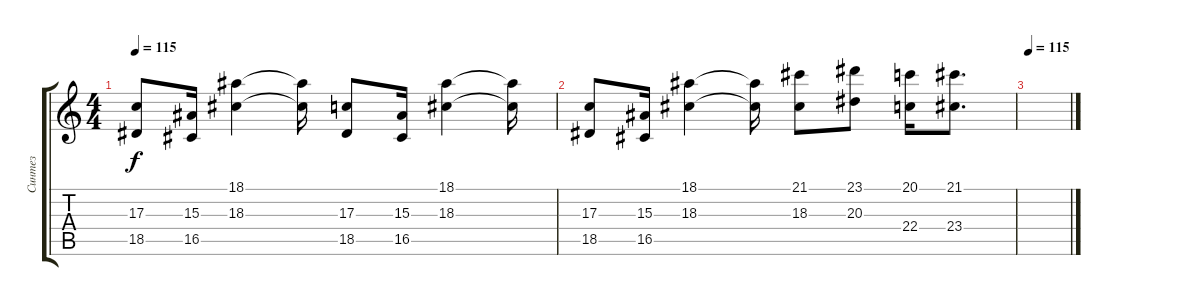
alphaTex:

\track ("Синтез" "Синтез") {instrument stringensemble1}
\staff {score tabs}
\tuning (E4 B3 G3 D3 A2 E2) {hide}
\ts (4 4)
\tempo 115
\clef g2
\ks c
(17.3 18.5).8{dy f} (15.3 16.5).16 (18.1 18.3).4 (18.1{t} 18.3{t}).16 (17.3 18.5).8 (15.3 16.5).16 (18.1 18.3).4 (18.1{t} 18.3{t}).16 |
(17.3 18.5).8 (15.3 16.5).16 (18.1 18.3).4 (18.1{t} 18.3{t}).16 (21.1 18.3).8 (23.1 20.3).8 (20.1 22.4).16 (21.1 23.4).8{d} |
\tempo 115
